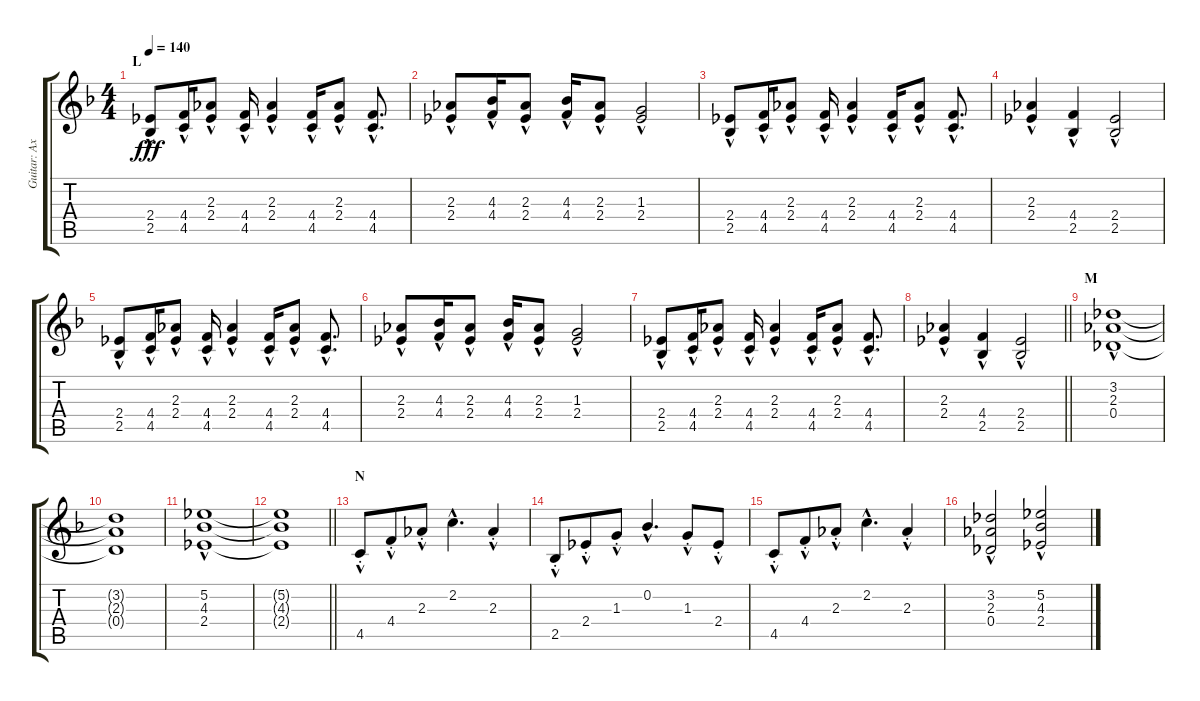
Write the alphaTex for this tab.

\track ("Guitar: Axel" "Guitar: Ax") {instrument distortionguitar}
\staff {score tabs}
\tuning (Eb4 Bb3 Gb3 Db3 Ab2 Eb2) {hide}
\ts (4 4)
\section ("" "L")
\tempo 140
\clef g2
\ks f
(2.4{hac} 2.5{hac}).8{dy fff} (4.4{hac} 4.5{hac}).16 (2.3{hac} 2.4{hac}).8 (4.4{hac} 4.5{hac}).16 (2.3{hac} 2.4{hac}).4 (4.4{hac} 4.5{hac}).16 (2.3{hac} 2.4{hac}).8 (4.4{hac} 4.5{hac}).8{d} |
(2.3{hac} 2.4{hac}).8 (4.3{hac} 4.4{hac}).16 (2.3{hac} 2.4{hac}).8 (4.3{hac} 4.4{hac}).16 (2.3{hac} 2.4{hac}).8 (1.3{hac} 2.4{hac}).2 |
(2.4{hac} 2.5{hac}).8 (4.4{hac} 4.5{hac}).16 (2.3{hac} 2.4{hac}).8 (4.4{hac} 4.5{hac}).16 (2.3{hac} 2.4{hac}).4 (4.4{hac} 4.5{hac}).16 (2.3{hac} 2.4{hac}).8 (4.4{hac} 4.5{hac}).8{d} |
(2.3{hac} 2.4{hac}).4 (4.4{hac} 2.5{hac}).4 (2.4{hac} 2.5{hac}).2 |
(2.4{hac} 2.5{hac}).8 (4.4{hac} 4.5{hac}).16 (2.3{hac} 2.4{hac}).8 (4.4{hac} 4.5{hac}).16 (2.3{hac} 2.4{hac}).4 (4.4{hac} 4.5{hac}).16 (2.3{hac} 2.4{hac}).8 (4.4{hac} 4.5{hac}).8{d} |
(2.3{hac} 2.4{hac}).8 (4.3{hac} 4.4{hac}).16 (2.3{hac} 2.4{hac}).8 (4.3{hac} 4.4{hac}).16 (2.3{hac} 2.4{hac}).8 (1.3{hac} 2.4{hac}).2 |
(2.4{hac} 2.5{hac}).8 (4.4{hac} 4.5{hac}).16 (2.3{hac} 2.4{hac}).8 (4.4{hac} 4.5{hac}).16 (2.3{hac} 2.4{hac}).4 (4.4{hac} 4.5{hac}).16 (2.3{hac} 2.4{hac}).8 (4.4{hac} 4.5{hac}).8{d} |
\barLineRight lightlight
(2.3{hac} 2.4{hac}).4 (4.4{hac} 2.5{hac}).4 (2.4{hac} 2.5{hac}).2 |
\section ("" "M")
(3.2{hac} 2.3{hac} 0.4{hac}).1 |
(3.2{t} 2.3{t} 0.4{t}).1 |
(5.2{hac} 4.3{hac} 2.4{hac}).1 |
\barLineRight lightlight
(5.2{t} 4.3{t} 2.4{t}).1 |
\section ("" "N")
4.5{hac st}.8 4.4{hac st}.8{beam merge} 2.3{hac st}.8 2.2{hac}.4{d} 2.3{hac st}.4 |
2.5{hac st}.8 2.4{hac st}.8{beam merge} 1.3{hac st}.8 0.2{hac}.4{d beam merge} 1.3{hac st}.8{beam merge} 2.4{hac st}.8 |
4.5{hac st}.8 4.4{hac st}.8{beam merge} 2.3{hac st}.8 2.2{hac}.4{d} 2.3{hac st}.4 |
(3.2{hac} 2.3{hac} 0.4{hac}).2 (5.2{hac} 4.3{hac} 2.4{hac}).2
